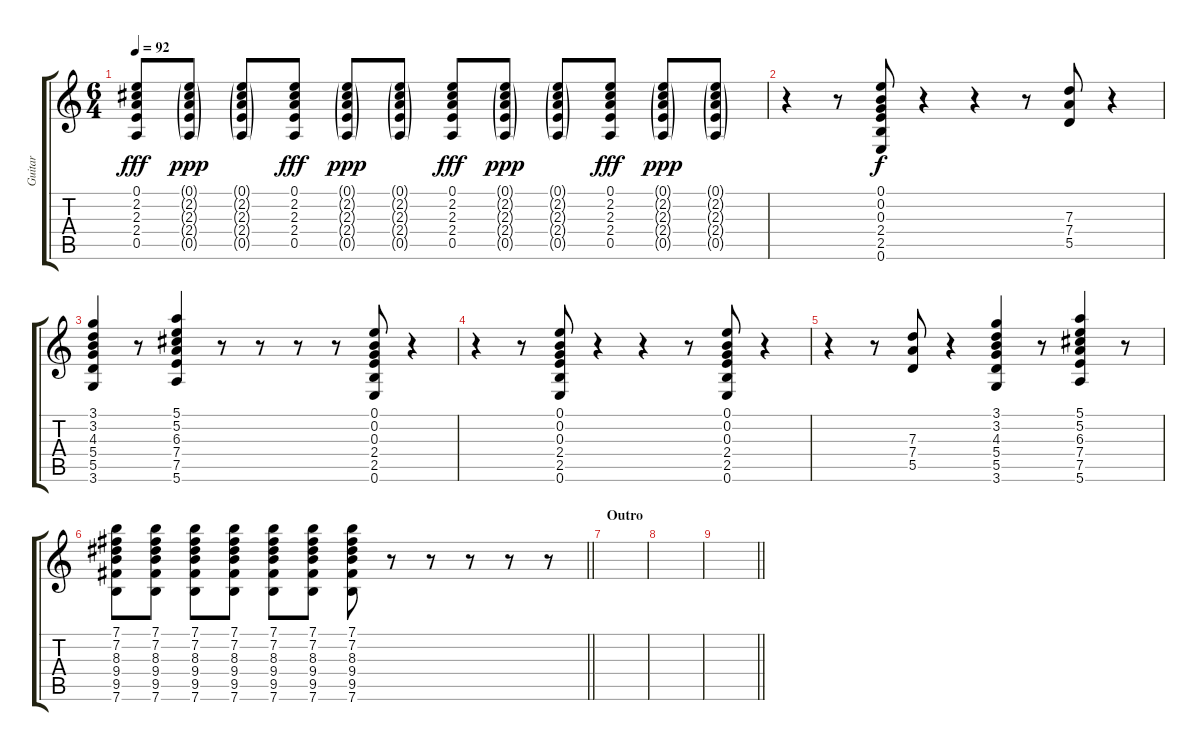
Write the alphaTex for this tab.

\track ("Guitar" "Guitar") {instrument acousticguitarsteel}
\staff {score tabs}
\tuning (E4 B3 G3 D3 A2 E2) {hide}
\ts (6 4)
\tempo 92
\clef g2
\ks c
(0.1 2.2 2.3 2.4 0.5).8{dy fff} (0.1{g} 2.2{g} 2.3{g} 2.4{g} 0.5{g}).8{dy ppp} (0.1{g} 2.2{g} 2.3{g} 2.4{g} 0.5{g}).8 (0.1 2.2 2.3 2.4 0.5).8{dy fff} (0.1{g} 2.2{g} 2.3{g} 2.4{g} 0.5{g}).8{dy ppp} (0.1{g} 2.2{g} 2.3{g} 2.4{g} 0.5{g}).8 (0.1 2.2 2.3 2.4 0.5).8{dy fff} (0.1{g} 2.2{g} 2.3{g} 2.4{g} 0.5{g}).8{dy ppp} (0.1{g} 2.2{g} 2.3{g} 2.4{g} 0.5{g}).8 (0.1 2.2 2.3 2.4 0.5).8{dy fff} (0.1{g} 2.2{g} 2.3{g} 2.4{g} 0.5{g}).8{dy ppp} (0.1{g} 2.2{g} 2.3{g} 2.4{g} 0.5{g}).8 |
r.4 r.8 (0.1 0.2 0.3 2.4 2.5 0.6).8{dy f} r.4 r.4 r.8 (7.3 7.4 5.5).8 r.4 |
(3.1 3.2 4.3 5.4 5.5 3.6).4 r.8 (5.1 5.2 6.3 7.4 7.5 5.6).4 r.8 r.8 r.8 r.8 (0.1 0.2 0.3 2.4 2.5 0.6).8 r.4 |
r.4 r.8 (0.1 0.2 0.3 2.4 2.5 0.6).8 r.4 r.4 r.8 (0.1 0.2 0.3 2.4 2.5 0.6).8 r.4 |
r.4 r.8 (7.3 7.4 5.5).8 r.4 (3.1 3.2 4.3 5.4 5.5 3.6).4 r.8 (5.1 5.2 6.3 7.4 7.5 5.6).4 r.8 |
\barLineRight lightlight
(7.1 7.2 8.3 9.4 9.5 7.6).8 (7.1 7.2 8.3 9.4 9.5 7.6).8 (7.1 7.2 8.3 9.4 9.5 7.6).8 (7.1 7.2 8.3 9.4 9.5 7.6).8 (7.1 7.2 8.3 9.4 9.5 7.6).8 (7.1 7.2 8.3 9.4 9.5 7.6).8 (7.1 7.2 8.3 9.4 9.5 7.6).8 r.8 r.8 r.8 r.8 r.8 |
\section ("" "Outro")
|
|
\barLineRight lightlight
